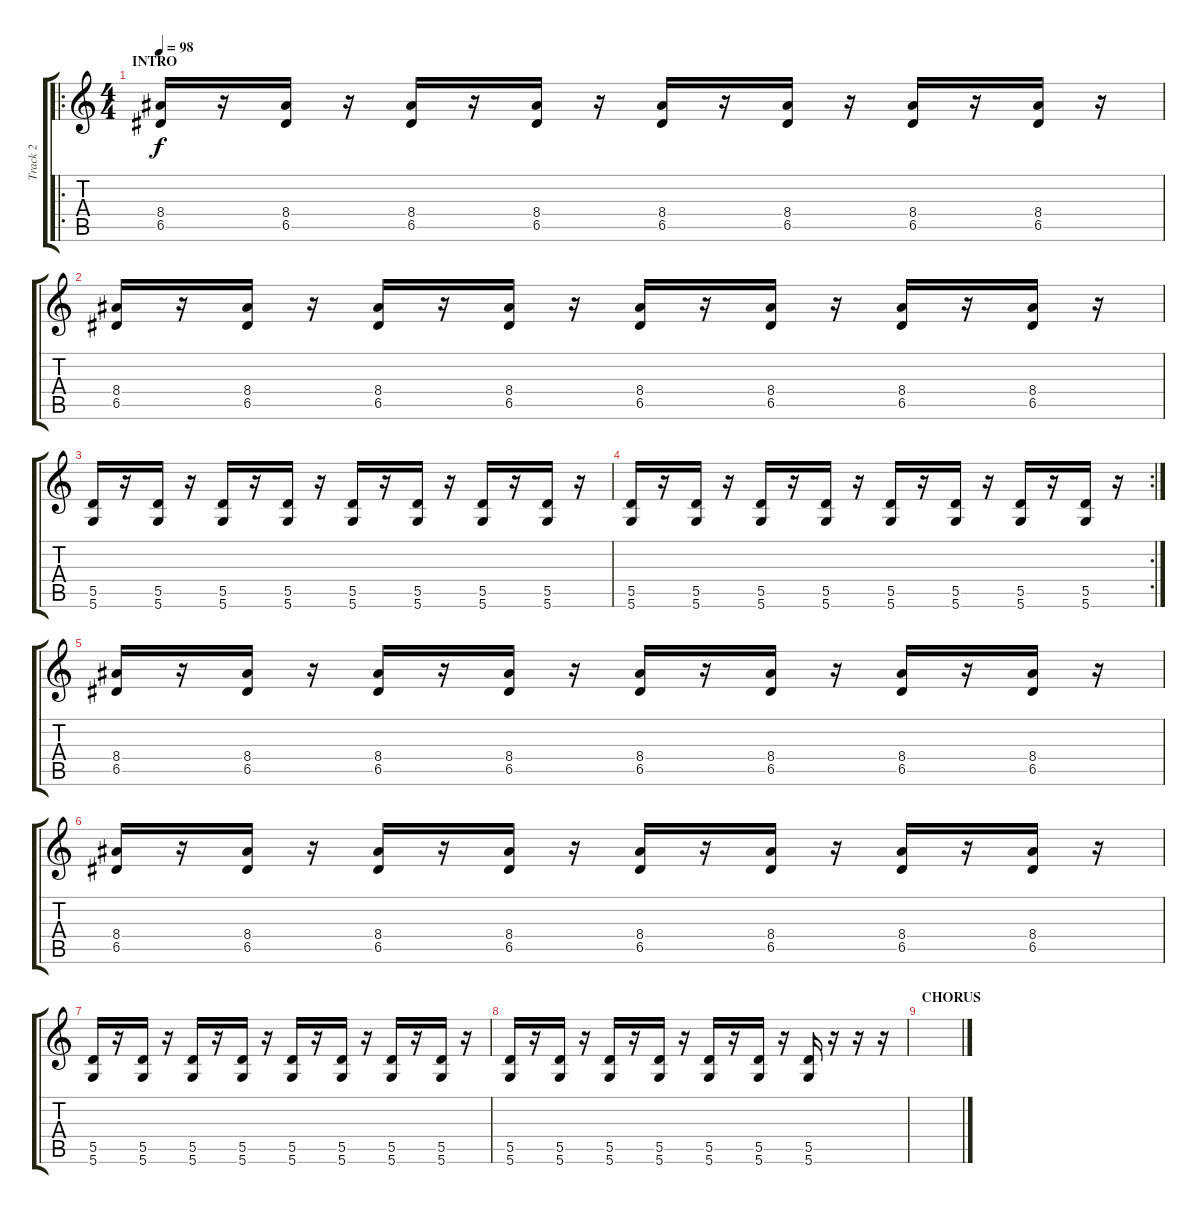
\track ("Track 2" "Track 2") {instrument electricguitarjazz}
\staff {score tabs}
\tuning (E4 B3 G3 D3 A2 D2) {hide}
\ro
\ts (4 4)
\section ("" "INTRO")
\tempo 98
\clef g2
\ks c
(8.4 6.5).16{dy f instrument electricguitarjazz} r.16 (8.4 6.5).16 r.16 (8.4 6.5).16 r.16 (8.4 6.5).16 r.16 (8.4 6.5).16 r.16 (8.4 6.5).16 r.16 (8.4 6.5).16 r.16 (8.4 6.5).16 r.16 |
(8.4 6.5).16 r.16 (8.4 6.5).16 r.16 (8.4 6.5).16 r.16 (8.4 6.5).16 r.16 (8.4 6.5).16 r.16 (8.4 6.5).16 r.16 (8.4 6.5).16 r.16 (8.4 6.5).16 r.16 |
(5.5 5.6).16 r.16 (5.5 5.6).16 r.16 (5.5 5.6).16 r.16 (5.5 5.6).16 r.16 (5.5 5.6).16 r.16 (5.5 5.6).16 r.16 (5.5 5.6).16 r.16 (5.5 5.6).16 r.16 |
\rc 2
(5.5 5.6).16 r.16 (5.5 5.6).16 r.16 (5.5 5.6).16 r.16 (5.5 5.6).16 r.16 (5.5 5.6).16 r.16 (5.5 5.6).16 r.16 (5.5 5.6).16 r.16 (5.5 5.6).16 r.16 |
(8.4 6.5).16 r.16 (8.4 6.5).16 r.16 (8.4 6.5).16 r.16 (8.4 6.5).16 r.16 (8.4 6.5).16 r.16 (8.4 6.5).16 r.16 (8.4 6.5).16 r.16 (8.4 6.5).16 r.16 |
(8.4 6.5).16 r.16 (8.4 6.5).16 r.16 (8.4 6.5).16 r.16 (8.4 6.5).16 r.16 (8.4 6.5).16 r.16 (8.4 6.5).16 r.16 (8.4 6.5).16 r.16 (8.4 6.5).16 r.16 |
(5.5 5.6).16 r.16 (5.5 5.6).16 r.16 (5.5 5.6).16 r.16 (5.5 5.6).16 r.16 (5.5 5.6).16 r.16 (5.5 5.6).16 r.16 (5.5 5.6).16 r.16 (5.5 5.6).16 r.16 |
(5.5 5.6).16 r.16 (5.5 5.6).16 r.16 (5.5 5.6).16 r.16 (5.5 5.6).16 r.16 (5.5 5.6).16 r.16 (5.5 5.6).16 r.16 (5.5 5.6).16 r.16 r.16 r.16 |
\section ("" "CHORUS")
